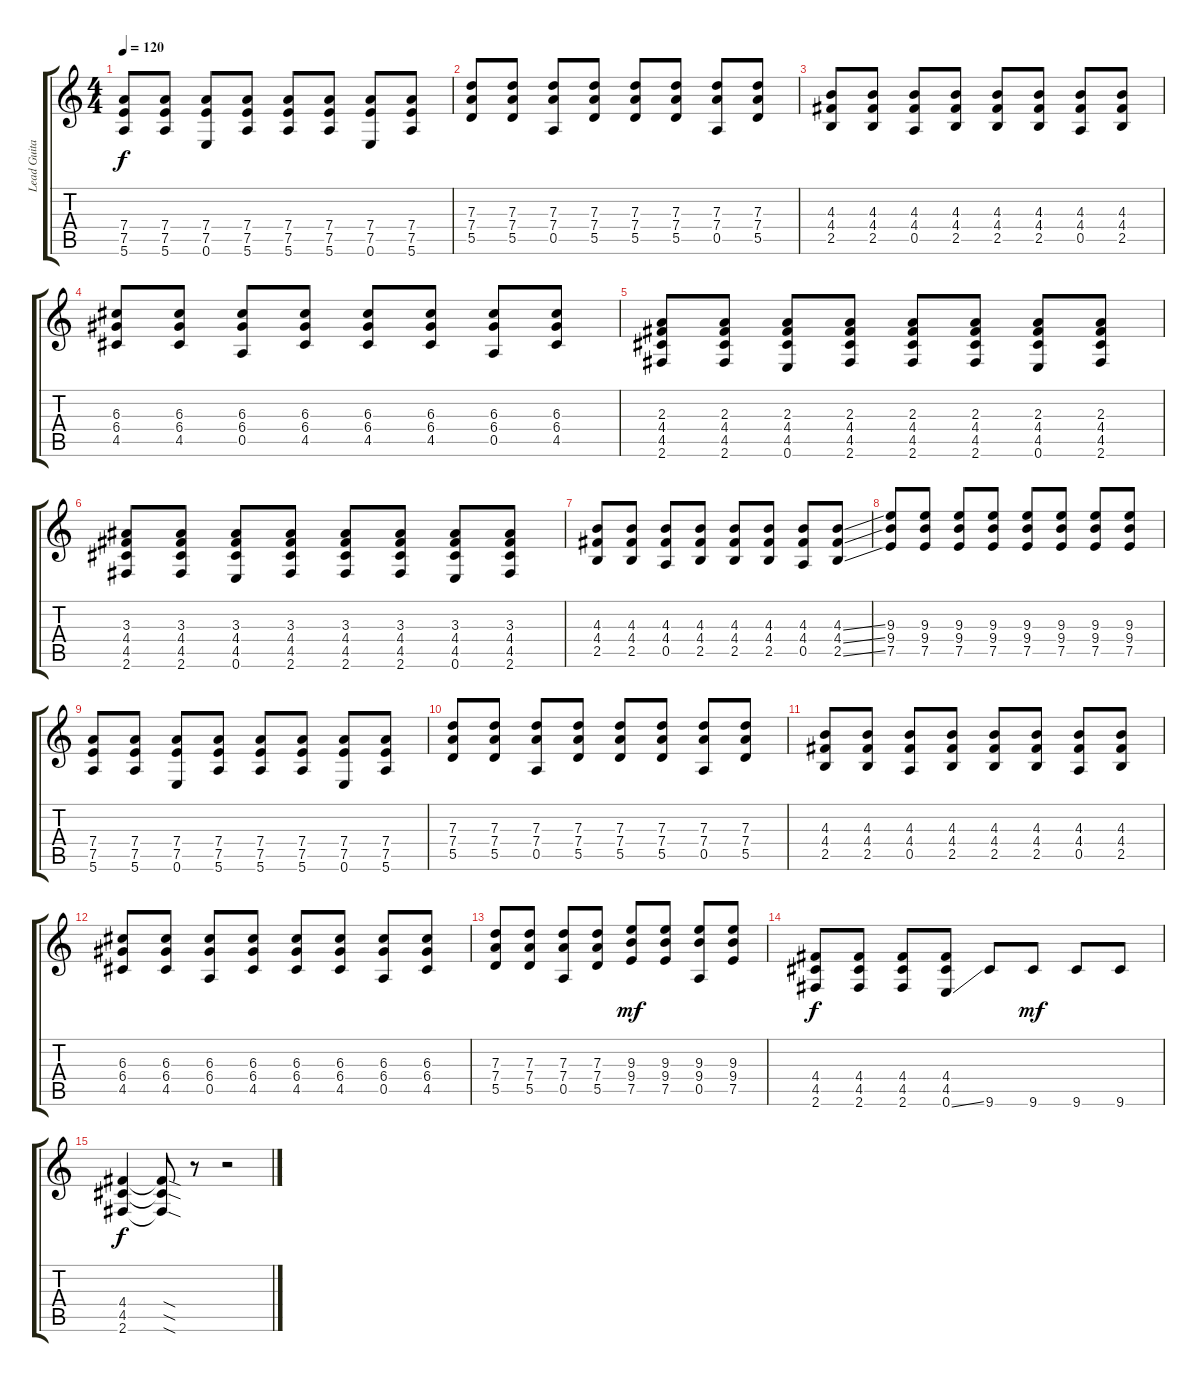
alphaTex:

\track ("Lead Guitar" "Lead Guita") {instrument distortionguitar}
\staff {score tabs}
\tuning (E4 B3 G3 D3 A2 E2) {hide}
\ts (4 4)
\tempo 120
\clef g2
\ks c
(7.4 7.5 5.6).8{dy f} (7.4 7.5 5.6).8 (7.4 7.5 0.6).8 (7.4 7.5 5.6).8 (7.4 7.5 5.6).8 (7.4 7.5 5.6).8 (7.4 7.5 0.6).8 (7.4 7.5 5.6).8 |
(7.3 7.4 5.5).8 (7.3 7.4 5.5).8 (7.3 7.4 0.5).8 (7.3 7.4 5.5).8 (7.3 7.4 5.5).8 (7.3 7.4 5.5).8 (7.3 7.4 0.5).8 (7.3 7.4 5.5).8 |
(4.3 4.4 2.5).8 (4.3 4.4 2.5).8 (4.3 4.4 0.5).8 (4.3 4.4 2.5).8 (4.3 4.4 2.5).8 (4.3 4.4 2.5).8 (4.3 4.4 0.5).8 (4.3 4.4 2.5).8 |
(6.3 6.4 4.5).8 (6.3 6.4 4.5).8 (6.3 6.4 0.5).8 (6.3 6.4 4.5).8 (6.3 6.4 4.5).8 (6.3 6.4 4.5).8 (6.3 6.4 0.5).8 (6.3 6.4 4.5).8 |
(2.3 4.4 4.5 2.6).8 (2.3 4.4 4.5 2.6).8 (2.3 4.4 4.5 0.6).8 (2.3 4.4 4.5 2.6).8 (2.3 4.4 4.5 2.6).8 (2.3 4.4 4.5 2.6).8 (2.3 4.4 4.5 0.6).8 (2.3 4.4 4.5 2.6).8 |
(3.3 4.4 4.5 2.6).8 (3.3 4.4 4.5 2.6).8 (3.3 4.4 4.5 0.6).8 (3.3 4.4 4.5 2.6).8 (3.3 4.4 4.5 2.6).8 (3.3 4.4 4.5 2.6).8 (3.3 4.4 4.5 0.6).8 (3.3 4.4 4.5 2.6).8 |
(4.3 4.4 2.5).8 (4.3 4.4 2.5).8 (4.3 4.4 0.5).8 (4.3 4.4 2.5).8 (4.3 4.4 2.5).8 (4.3 4.4 2.5).8 (4.3 4.4 0.5).8 (4.3{ss} 4.4{ss} 2.5{ss}).8 |
(9.3 9.4 7.5).8 (9.3 9.4 7.5).8 (9.3 9.4 7.5).8 (9.3 9.4 7.5).8 (9.3 9.4 7.5).8 (9.3 9.4 7.5).8 (9.3 9.4 7.5).8 (9.3 9.4 7.5).8 |
(7.4 7.5 5.6).8 (7.4 7.5 5.6).8 (7.4 7.5 0.6).8 (7.4 7.5 5.6).8 (7.4 7.5 5.6).8 (7.4 7.5 5.6).8 (7.4 7.5 0.6).8 (7.4 7.5 5.6).8 |
(7.3 7.4 5.5).8 (7.3 7.4 5.5).8 (7.3 7.4 0.5).8 (7.3 7.4 5.5).8 (7.3 7.4 5.5).8 (7.3 7.4 5.5).8 (7.3 7.4 0.5).8 (7.3 7.4 5.5).8 |
(4.3 4.4 2.5).8 (4.3 4.4 2.5).8 (4.3 4.4 0.5).8 (4.3 4.4 2.5).8 (4.3 4.4 2.5).8 (4.3 4.4 2.5).8 (4.3 4.4 0.5).8 (4.3 4.4 2.5).8 |
(6.3 6.4 4.5).8 (6.3 6.4 4.5).8 (6.3 6.4 0.5).8 (6.3 6.4 4.5).8 (6.3 6.4 4.5).8 (6.3 6.4 4.5).8 (6.3 6.4 0.5).8 (6.3 6.4 4.5).8 |
(7.3 7.4 5.5).8 (7.3 7.4 5.5).8 (7.3 7.4 0.5).8 (7.3 7.4 5.5).8 (9.3 9.4 7.5).8{dy mf} (9.3 9.4 7.5).8 (9.3 9.4 0.5).8 (9.3 9.4 7.5).8 |
(4.4 4.5 2.6).8{dy f} (4.4 4.5 2.6).8 (4.4 4.5 2.6).8 (4.4 4.5 0.6{ss}).8 9.6.8 9.6.8{dy mf} 9.6.8 9.6.8 |
(4.4 4.5 2.6).4{dy f} (4.4{sod t} 4.5{sod t} 2.6{sod t}).8 r.8 r.2
